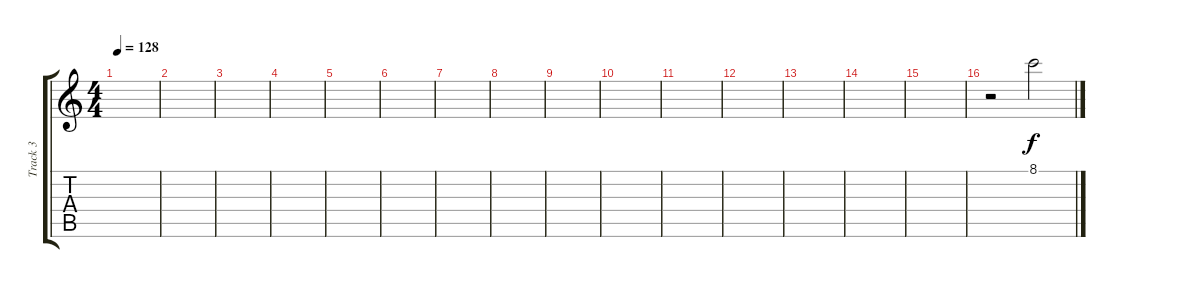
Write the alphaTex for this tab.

\track ("Track 3" "Track 3") {instrument distortionguitar}
\staff {score tabs}
\tuning (E4 B3 G3 D3 A2 E2) {hide}
\ts (4 4)
\tempo 128
\clef g2
\ks c
|
|
|
|
|
|
|
|
|
|
|
|
|
|
|
r.2 8.1.2
